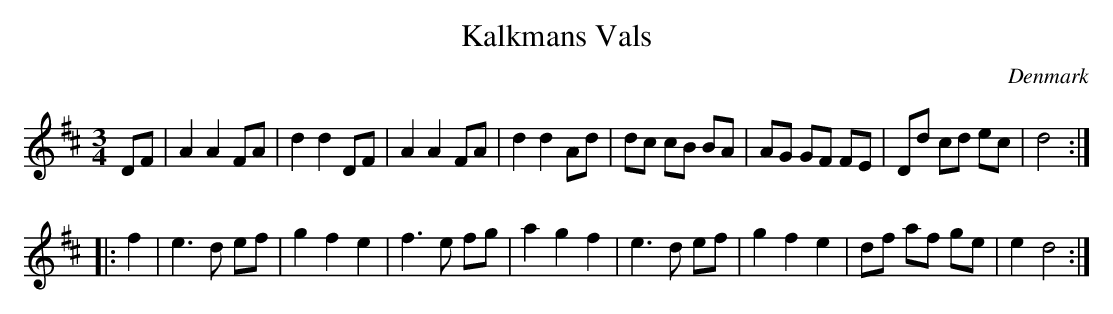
X:1
T:Kalkmans Vals
O:Denmark
M:3/4
K:D
DF | A2A2 FA | d2d2 DF | A2A2 FA | d2d2 Ad |\
dc cB BA | AG GF FE | Dd cd ec | d4 :|*
|:f2 | e3d ef | g2f2 e2 | f3e fg | a2g2 f2 | \
e3d ef | g2f2 e2 | df af ge | e2 d4 :|**
